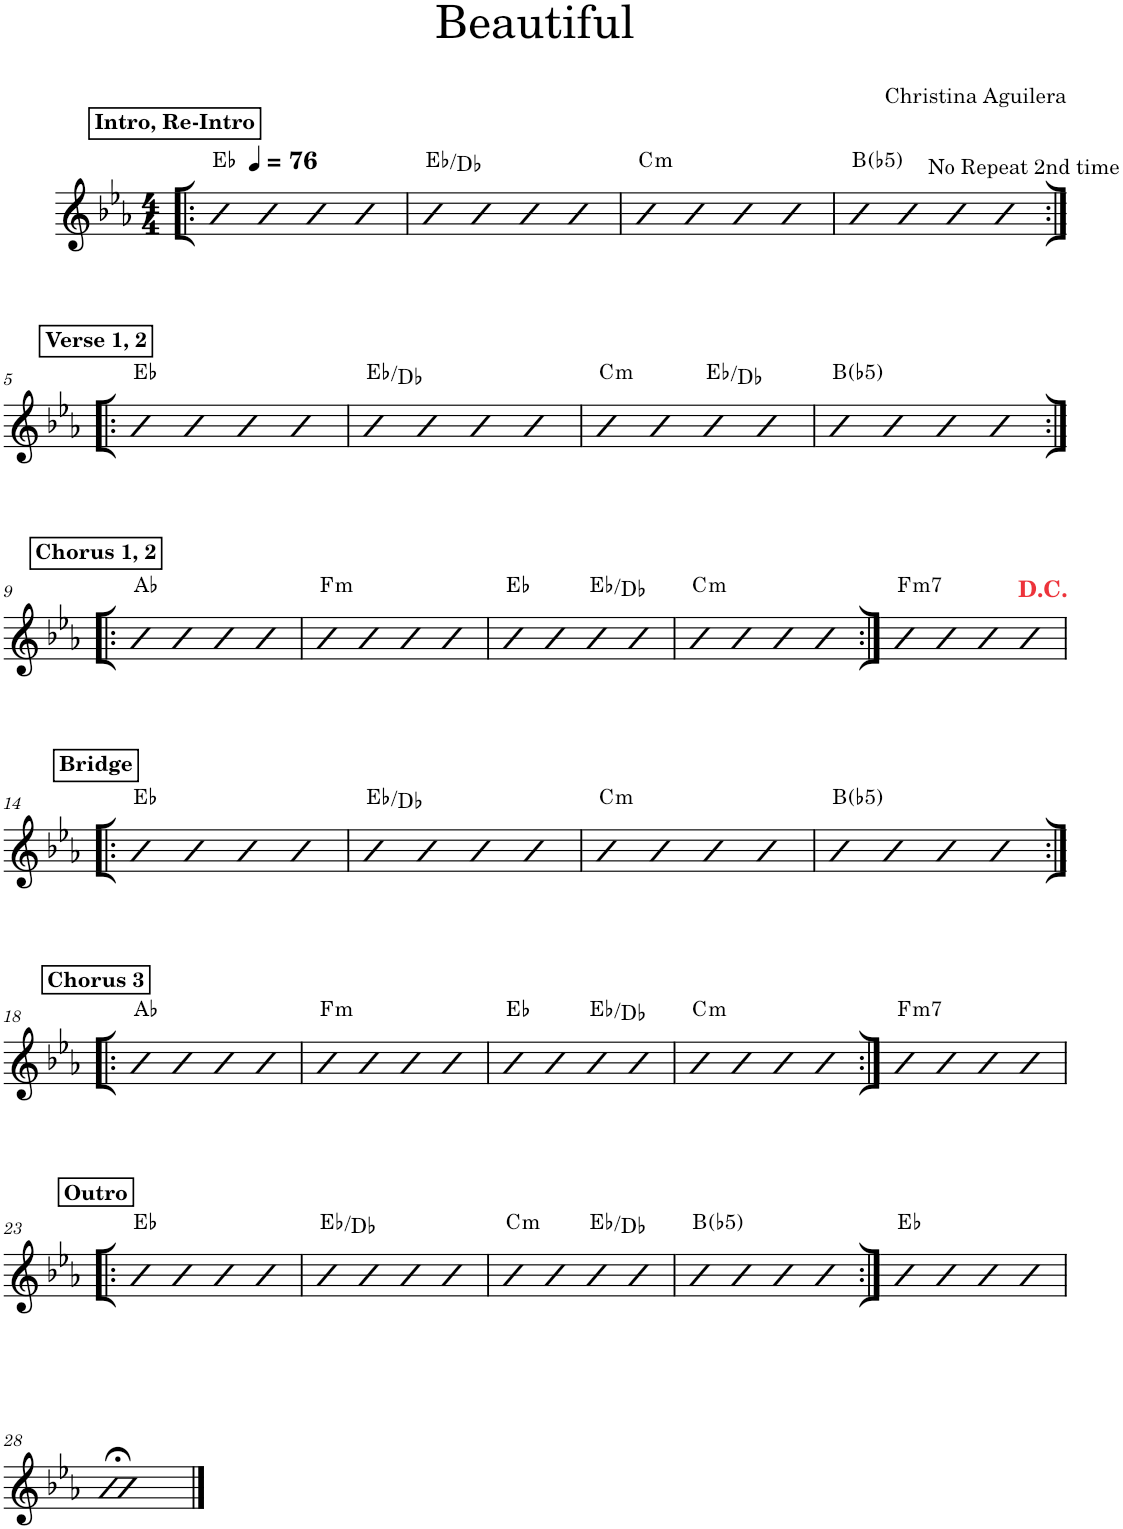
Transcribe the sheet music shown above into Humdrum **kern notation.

**kern	**harte
*part1	*part1
*staff1	*
*I"Piano	*
*I'Pno.	*
*clefG2	*
*k[b-e-a-]	*
*M4/4	*
*MM76	*
!!LO:REH:place=s1:a:B:cj:t=Intro, Re-Intro
=1!|:	=1!|:
4b-	Eb:maj
4b-	.
4b-	.
4b-	.
=2	=2
4b-	Eb:maj/b7
4b-	.
4b-	.
4b-	.
=3	=3
!	!LO:H:kt=m
4b-	C:min
4b-	.
4b-	.
4b-	.
=4	=4
4b-	B:(3,b5)
4b-	.
4b-	.
!LO:TX:a:t=No Repeat 2nd time	!
4b-	.
!!LO:LB:g=z
!!LO:REH:place=s1:a:B:cj:t=Verse 1, 2
=5:|!|:	=5:|!|:
4b-	Eb:maj
4b-	.
4b-	.
4b-	.
=6	=6
4b-	Eb:maj/b7
4b-	.
4b-	.
4b-	.
=7	=7
!	!LO:H:kt=m
4b-	C:min
4b-	.
4b-	Eb:maj/b7
4b-	.
=8	=8
4b-	B:(3,b5)
4b-	.
4b-	.
4b-	.
!!LO:LB:g=z
!!LO:REH:place=s1:a:B:cj:t=Chorus 1, 2
=9:|!|:	=9:|!|:
4b-	Ab:maj
4b-	.
4b-	.
4b-	.
=10	=10
!	!LO:H:kt=m
4b-	F:min
4b-	.
4b-	.
4b-	.
=11	=11
4b-	Eb:maj
4b-	.
4b-	Eb:maj/b7
4b-	.
=12	=12
!	!LO:H:kt=m
4b-	C:min
4b-	.
4b-	.
4b-	.
=13:|!	=13:|!
!	!LO:H:kt=m7
4b-	F:min7
4b-	.
4b-	.
4b-	.
!!LO:LB:g=z
!!LO:REH:place=s1:a:B:cj:t=Bridge
=14!|:	=14!|:
4b-	Eb:maj
4b-	.
4b-	.
4b-	.
=15	=15
4b-	Eb:maj/b7
4b-	.
4b-	.
4b-	.
=16	=16
!	!LO:H:kt=m
4b-	C:min
4b-	.
4b-	.
4b-	.
=17	=17
4b-	B:(3,b5)
4b-	.
4b-	.
4b-	.
!!LO:LB:g=z
!!LO:REH:place=s1:a:B:cj:t=Chorus 3
=18:|!|:	=18:|!|:
4b-	Ab:maj
4b-	.
4b-	.
4b-	.
=19	=19
!	!LO:H:kt=m
4b-	F:min
4b-	.
4b-	.
4b-	.
=20	=20
4b-	Eb:maj
4b-	.
4b-	Eb:maj/b7
4b-	.
=21	=21
!	!LO:H:kt=m
4b-	C:min
4b-	.
4b-	.
4b-	.
=22:|!	=22:|!
!	!LO:H:kt=m7
4b-	F:min7
4b-	.
4b-	.
4b-	.
!!LO:LB:g=z
!!LO:REH:place=s1:a:B:cj:t=Outro
=23!|:	=23!|:
4b-	Eb:maj
4b-	.
4b-	.
4b-	.
=24	=24
4b-	Eb:maj/b7
4b-	.
4b-	.
4b-	.
=25	=25
!	!LO:H:kt=m
4b-	C:min
4b-	.
4b-	Eb:maj/b7
4b-	.
=26	=26
4b-	B:(3,b5)
4b-	.
4b-	.
4b-	.
=27:|!	=27:|!
4b-	Eb:maj
4b-	.
4b-	.
4b-	.
!!LO:LB:g=z
=28	=28
1b-;<	.
==	==
*-	*-
